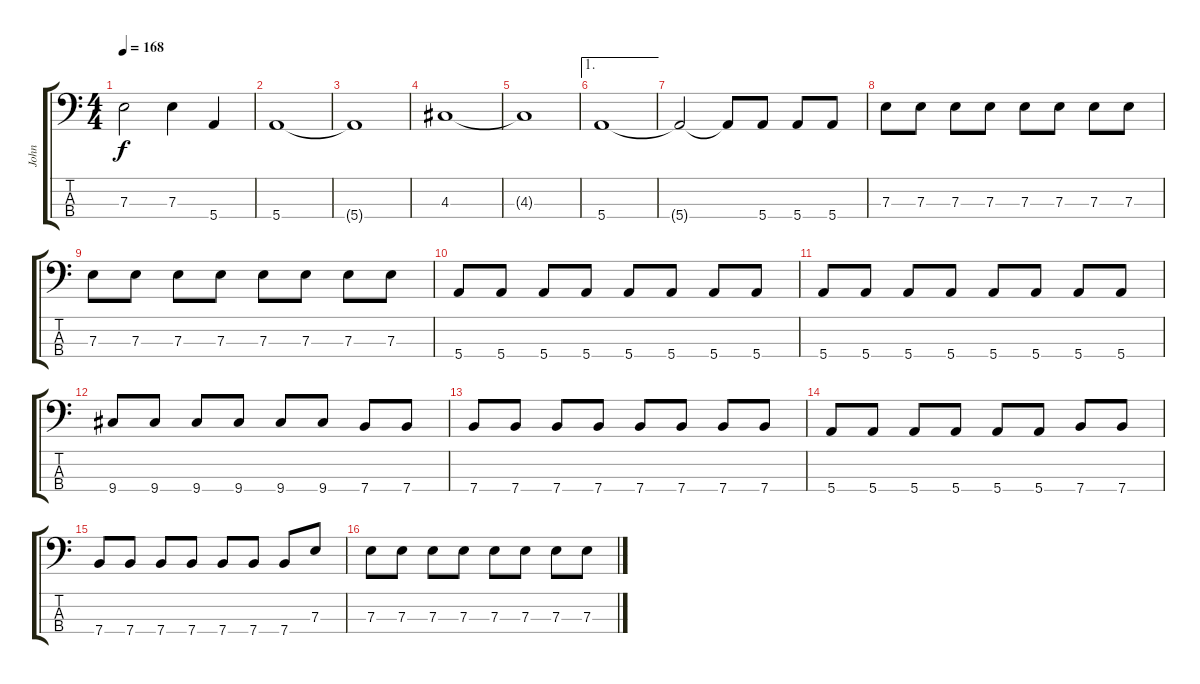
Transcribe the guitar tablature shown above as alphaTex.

\track ("John" "John") {instrument electricbassfinger}
\staff {score tabs}
\tuning (G2 D2 A1 E1) {hide}
\ts (4 4)
\tempo 168
\clef f4
\ks c
7.3{t}.2{dy f} 7.3.4 5.4.4 |
5.4.1 |
5.4{t}.1 |
4.3.1 |
4.3{t}.1 |
\ae 1
5.4.1 |
5.4{t}.2 5.4{t}.8 5.4.8 5.4.8 5.4.8 |
7.3.8 7.3.8 7.3.8 7.3.8 7.3.8 7.3.8 7.3.8 7.3.8 |
7.3.8 7.3.8 7.3.8 7.3.8 7.3.8 7.3.8 7.3.8 7.3.8 |
5.4.8 5.4.8 5.4.8 5.4.8 5.4.8 5.4.8 5.4.8 5.4.8 |
5.4.8 5.4.8 5.4.8 5.4.8 5.4.8 5.4.8 5.4.8 5.4.8 |
9.4.8 9.4.8 9.4.8 9.4.8 9.4.8 9.4.8 7.4.8 7.4.8 |
7.4.8 7.4.8 7.4.8 7.4.8 7.4.8 7.4.8 7.4.8 7.4.8 |
5.4.8 5.4.8 5.4.8 5.4.8 5.4.8 5.4.8 7.4.8 7.4.8 |
7.4.8 7.4.8 7.4.8 7.4.8 7.4.8 7.4.8 7.4.8 7.3.8 |
7.3.8 7.3.8 7.3.8 7.3.8 7.3.8 7.3.8 7.3.8 7.3.8
